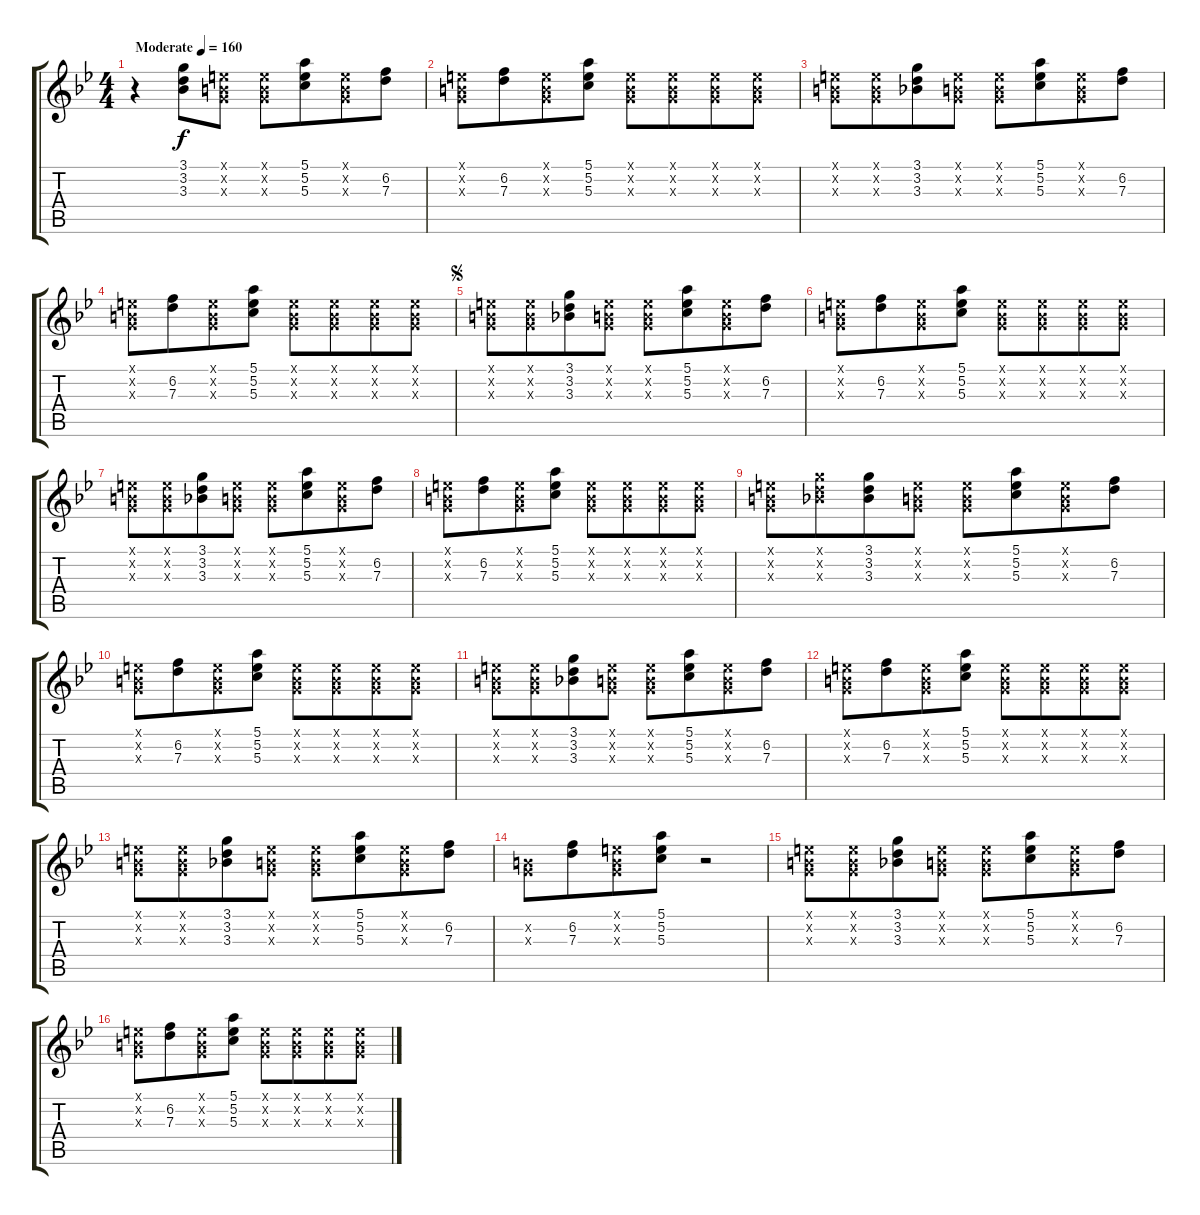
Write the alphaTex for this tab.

\track "" {instrument acousticguitarsteel}
\staff {score tabs}
\tuning (E4 B3 G3 D3 A2 E2) {hide}
\ts (4 4)
\tempo (160 "Moderate")
\clef g2
\ks gminor
r.4{dy f instrument acousticguitarsteel} (3.1 3.2 3.3).8 (0.1{x} 0.2{x} 0.3{x}).8 (0.1{x} 0.2{x} 0.3{x}).8 (5.1 5.2 5.3).8{beam merge} (0.1{x} 0.2{x} 0.3{x}).8 (6.2 7.3).8 |
(0.1{x} 0.2{x} 0.3{x}).8 (6.2 7.3).8{beam merge} (0.1{x} 0.2{x} 0.3{x}).8 (5.1 5.2 5.3).8 (0.1{x} 0.2{x} 0.3{x}).8 (0.1{x} 0.2{x} 0.3{x}).8{beam merge} (0.1{x} 0.2{x} 0.3{x}).8 (0.1{x} 0.2{x} 0.3{x}).8 |
(0.1{x} 0.2{x} 0.3{x}).8 (0.1{x} 0.2{x} 0.3{x}).8{beam merge} (3.1 3.2 3.3).8 (0.1{x} 0.2{x} 0.3{x}).8 (0.1{x} 0.2{x} 0.3{x}).8 (5.1 5.2 5.3).8{beam merge} (0.1{x} 0.2{x} 0.3{x}).8 (6.2 7.3).8 |
(0.1{x} 0.2{x} 0.3{x}).8 (6.2 7.3).8{beam merge} (0.1{x} 0.2{x} 0.3{x}).8 (5.1 5.2 5.3).8 (0.1{x} 0.2{x} 0.3{x}).8 (0.1{x} 0.2{x} 0.3{x}).8{beam merge} (0.1{x} 0.2{x} 0.3{x}).8 (0.1{x} 0.2{x} 0.3{x}).8 |
\jump segno
(0.1{x} 0.2{x} 0.3{x}).8 (0.1{x} 0.2{x} 0.3{x}).8{beam merge} (3.1 3.2 3.3).8 (0.1{x} 0.2{x} 0.3{x}).8 (0.1{x} 0.2{x} 0.3{x}).8 (5.1 5.2 5.3).8{beam merge} (0.1{x} 0.2{x} 0.3{x}).8 (6.2 7.3).8 |
(0.1{x} 0.2{x} 0.3{x}).8 (6.2 7.3).8{beam merge} (0.1{x} 0.2{x} 0.3{x}).8 (5.1 5.2 5.3).8 (0.1{x} 0.2{x} 0.3{x}).8 (0.1{x} 0.2{x} 0.3{x}).8{beam merge} (0.1{x} 0.2{x} 0.3{x}).8 (0.1{x} 0.2{x} 0.3{x}).8 |
(0.1{x} 0.2{x} 0.3{x}).8 (0.1{x} 0.2{x} 0.3{x}).8{beam merge} (3.1 3.2 3.3).8 (0.1{x} 0.2{x} 0.3{x}).8 (0.1{x} 0.2{x} 0.3{x}).8 (5.1 5.2 5.3).8{beam merge} (0.1{x} 0.2{x} 0.3{x}).8 (6.2 7.3).8 |
(0.1{x} 0.2{x} 0.3{x}).8 (6.2 7.3).8{beam merge} (0.1{x} 0.2{x} 0.3{x}).8 (5.1 5.2 5.3).8 (0.1{x} 0.2{x} 0.3{x}).8 (0.1{x} 0.2{x} 0.3{x}).8{beam merge} (0.1{x} 0.2{x} 0.3{x}).8 (0.1{x} 0.2{x} 0.3{x}).8 |
(0.1{x} 0.2{x} 0.3{x}).8 (3.1{x} 3.2{x} 3.3{x}).8{beam merge} (3.1 3.2 3.3).8 (0.1{x} 0.2{x} 0.3{x}).8 (0.1{x} 0.2{x} 0.3{x}).8 (5.1 5.2 5.3).8{beam merge} (0.1{x} 0.2{x} 0.3{x}).8 (6.2 7.3).8 |
(0.1{x} 0.2{x} 0.3{x}).8 (6.2 7.3).8{beam merge} (0.1{x} 0.2{x} 0.3{x}).8 (5.1 5.2 5.3).8 (0.1{x} 0.2{x} 0.3{x}).8 (0.1{x} 0.2{x} 0.3{x}).8{beam merge} (0.1{x} 0.2{x} 0.3{x}).8 (0.1{x} 0.2{x} 0.3{x}).8 |
(0.1{x} 0.2{x} 0.3{x}).8 (0.1{x} 0.2{x} 0.3{x}).8{beam merge} (3.1 3.2 3.3).8 (0.1{x} 0.2{x} 0.3{x}).8 (0.1{x} 0.2{x} 0.3{x}).8 (5.1 5.2 5.3).8{beam merge} (0.1{x} 0.2{x} 0.3{x}).8 (6.2 7.3).8 |
(0.1{x} 0.2{x} 0.3{x}).8 (6.2 7.3).8{beam merge} (0.1{x} 0.2{x} 0.3{x}).8 (5.1 5.2 5.3).8 (0.1{x} 0.2{x} 0.3{x}).8 (0.1{x} 0.2{x} 0.3{x}).8{beam merge} (0.1{x} 0.2{x} 0.3{x}).8 (0.1{x} 0.2{x} 0.3{x}).8 |
(0.1{x} 0.2{x} 0.3{x}).8 (0.1{x} 0.2{x} 0.3{x}).8{beam merge} (3.1 3.2 3.3).8 (0.1{x} 0.2{x} 0.3{x}).8 (0.1{x} 0.2{x} 0.3{x}).8 (5.1 5.2 5.3).8{beam merge} (0.1{x} 0.2{x} 0.3{x}).8 (6.2 7.3).8 |
(0.2{x} 0.3{x}).8 (6.2 7.3).8{beam merge} (0.1{x} 0.2{x} 0.3{x}).8 (5.1 5.2 5.3).8 r.2 |
(0.1{x} 0.2{x} 0.3{x}).8 (0.1{x} 0.2{x} 0.3{x}).8{beam merge} (3.1 3.2 3.3).8 (0.1{x} 0.2{x} 0.3{x}).8 (0.1{x} 0.2{x} 0.3{x}).8 (5.1 5.2 5.3).8{beam merge} (0.1{x} 0.2{x} 0.3{x}).8 (6.2 7.3).8 |
(0.1{x} 0.2{x} 0.3{x}).8 (6.2 7.3).8{beam merge} (0.1{x} 0.2{x} 0.3{x}).8 (5.1 5.2 5.3).8 (0.1{x} 0.2{x} 0.3{x}).8 (0.1{x} 0.2{x} 0.3{x}).8{beam merge} (0.1{x} 0.2{x} 0.3{x}).8 (0.1{x} 0.2{x} 0.3{x}).8
